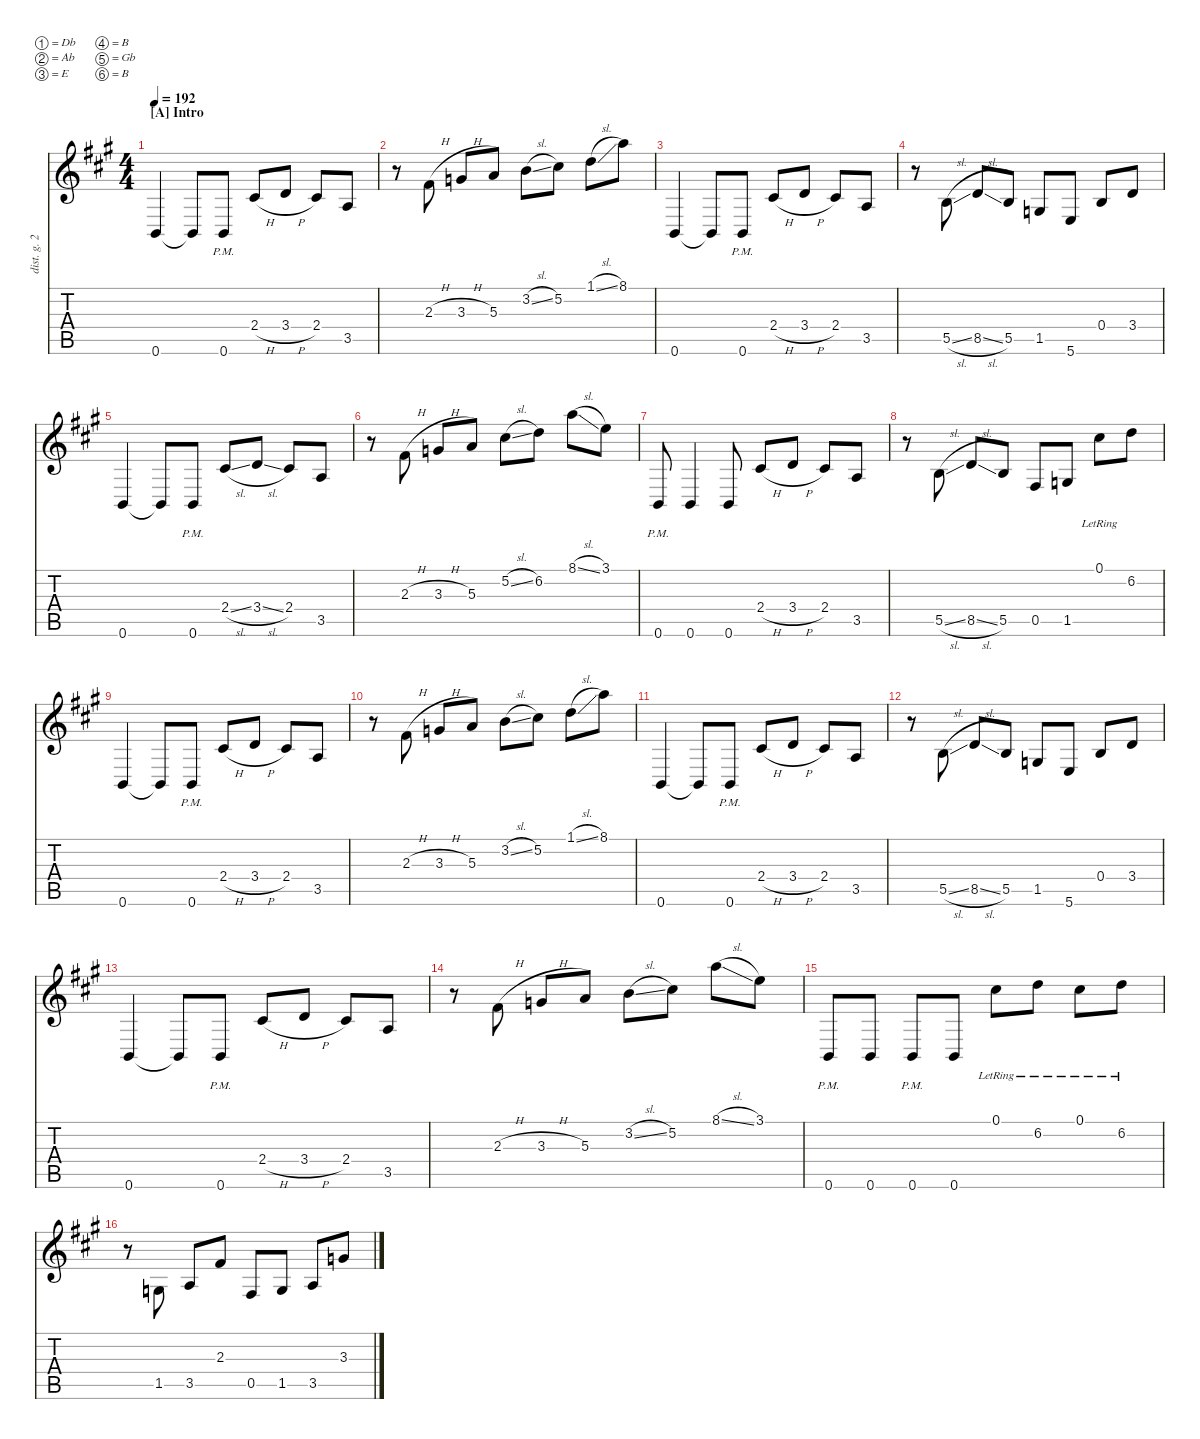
\defaultSystemsLayout 4
\hideDynamics
\bracketExtendMode nobrackets
\otherSystemsTrackNameOrientation horizontal
\track ("Distortion Guitar 2" "dist. g. 2") {instrument distortionguitar}
\staff {score tabs}
\tuning (Db4 Ab3 E3 B2 Gb2 B1)
\ts (4 4)
\section ("A" "Intro")
\tempo 192
\clef g2
\ks a
0.6{acc forcenatural}.4{dy ff instrument distortionguitar beam Up} 0.6{t acc forcenatural}.8{beam Up} 0.6{pm acc forcenatural}.8{beam Up} 2.4{h acc #}.8{beam Up} 3.4{h acc forcenatural}.8{beam Up} 2.4{acc #}.8{beam Up} 3.5{acc forcenatural}.8{beam Up} |
r.8{beam Down} 2.3{h acc #}.8{beam Up} 3.3{h acc forcenatural}.8{beam Up} 5.3{acc forcenatural}.8{beam Up} 3.2{sl acc forcenatural}.8{beam Down} 5.2{acc #}.8{beam Down} 1.1{sl acc forcenatural}.8{beam Down} 8.1{acc forcenatural}.8{beam Down} |
0.6{acc forcenatural}.4{beam Up} 0.6{t acc forcenatural}.8{beam Up} 0.6{pm acc forcenatural}.8{beam Up} 2.4{h acc #}.8{beam Up} 3.4{h acc forcenatural}.8{beam Up} 2.4{acc #}.8{beam Up} 3.5{acc forcenatural}.8{beam Up} |
r.8{beam Down} 5.5{sl acc forcenatural}.8{beam Up} 8.5{sl acc forcenatural}.8{beam Up} 5.5{acc forcenatural}.8{beam Up} 1.5{acc forcenatural}.8{beam Up} 5.6{acc forcenatural}.8{beam Up} 0.4{acc forcenatural}.8{beam Up} 3.4{acc forcenatural}.8{beam Up} |
0.6{acc forcenatural}.4{beam Up} 0.6{t acc forcenatural}.8{beam Up} 0.6{pm acc forcenatural}.8{beam Up} 2.4{sl acc #}.8{beam Up} 3.4{sl acc forcenatural}.8{beam Up} 2.4{acc #}.8{beam Up} 3.5{acc forcenatural}.8{beam Up} |
r.8{beam Down} 2.3{h acc #}.8{beam Up} 3.3{h acc forcenatural}.8{beam Up} 5.3{acc forcenatural}.8{beam Up} 5.2{sl acc #}.8{beam Down} 6.2{acc forcenatural}.8{beam Down} 8.1{sl acc forcenatural}.8{beam Down} 3.1{acc forcenatural}.8{beam Down} |
0.6{pm acc forcenatural}.8{beam Up} 0.6{acc forcenatural}.4{beam Up} 0.6{acc forcenatural}.8{beam Up} 2.4{h acc #}.8{beam Up} 3.4{h acc forcenatural}.8{beam Up} 2.4{acc #}.8{beam Up} 3.5{acc forcenatural}.8{beam Up} |
r.8{beam Down} 5.5{sl acc forcenatural}.8{beam Up} 8.5{sl acc forcenatural}.8{beam Up} 5.5{acc forcenatural}.8{beam Up} 0.5{acc #}.8{beam Up} 1.5{acc forcenatural}.8{beam Up} 0.1{lr acc #}.8{beam Down} 6.2{acc forcenatural}.8{beam Down} |
0.6{acc forcenatural}.4{beam Up} 0.6{t acc forcenatural}.8{beam Up} 0.6{pm acc forcenatural}.8{beam Up} 2.4{h acc #}.8{beam Up} 3.4{h acc forcenatural}.8{beam Up} 2.4{acc #}.8{beam Up} 3.5{acc forcenatural}.8{beam Up} |
r.8{beam Down} 2.3{h acc #}.8{beam Up} 3.3{h acc forcenatural}.8{beam Up} 5.3{acc forcenatural}.8{beam Up} 3.2{sl acc forcenatural}.8{beam Down} 5.2{acc #}.8{beam Down} 1.1{sl acc forcenatural}.8{beam Down} 8.1{acc forcenatural}.8{beam Down} |
0.6{acc forcenatural}.4{beam Up} 0.6{t acc forcenatural}.8{beam Up} 0.6{pm acc forcenatural}.8{beam Up} 2.4{h acc #}.8{beam Up} 3.4{h acc forcenatural}.8{beam Up} 2.4{acc #}.8{beam Up} 3.5{acc forcenatural}.8{beam Up} |
r.8{beam Down} 5.5{sl acc forcenatural}.8{beam Up} 8.5{sl acc forcenatural}.8{beam Up} 5.5{acc forcenatural}.8{beam Up} 1.5{acc forcenatural}.8{beam Up} 5.6{acc forcenatural}.8{beam Up} 0.4{acc forcenatural}.8{beam Up} 3.4{acc forcenatural}.8{beam Up} |
0.6{acc forcenatural}.4{beam Up} 0.6{t acc forcenatural}.8{beam Up} 0.6{pm acc forcenatural}.8{beam Up} 2.4{h acc #}.8{beam Up} 3.4{h acc forcenatural}.8{beam Up} 2.4{acc #}.8{beam Up} 3.5{acc forcenatural}.8{beam Up} |
r.8{beam Down} 2.3{h acc #}.8{beam Up} 3.3{h acc forcenatural}.8{beam Up} 5.3{acc forcenatural}.8{beam Up} 3.2{sl acc forcenatural}.8{beam Down} 5.2{acc #}.8{beam Down} 8.1{sl acc forcenatural}.8{beam Down} 3.1{acc forcenatural}.8{beam Down} |
0.6{pm acc forcenatural}.8{beam Up} 0.6{acc forcenatural}.8{beam Up} 0.6{pm acc forcenatural}.8{beam Up} 0.6{acc forcenatural}.8{beam Up} 0.1{lr acc #}.8{beam Down} 6.2{lr acc forcenatural}.8{beam Down} 0.1{lr acc #}.8{beam Down} 6.2{lr acc forcenatural}.8{beam Down} |
r.8{beam Down} 1.5{acc forcenatural}.8{beam Up} 3.5{acc forcenatural}.8{beam Up} 2.3{acc #}.8{beam Up} 0.5{acc #}.8{beam Up} 1.5{acc forcenatural}.8{beam Up} 3.5{acc forcenatural}.8{beam Up} 3.3{acc forcenatural}.8{beam Up}
